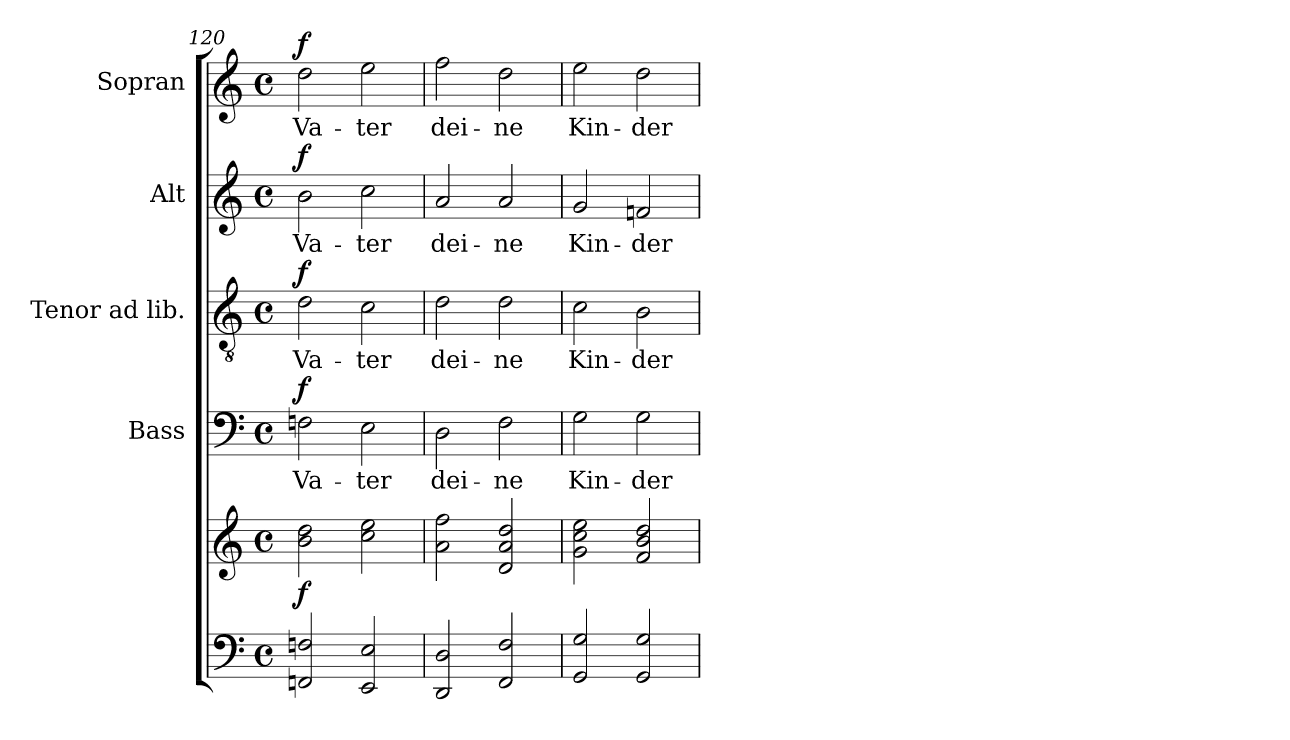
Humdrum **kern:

**kern	**kern	**dynam	**kern	**text	**dynam	**kern	**text	**dynam	**kern	**text	**dynam	**kern	**text	**dynam
*part5	*part5	*part5	*part4	*part4	*part4	*part3	*part3	*part3	*part2	*part2	*part2	*part1	*part1	*part1
*staff6	*staff5	*staff5/6	*staff4	*staff4	*staff4	*staff3	*staff3	*staff3	*staff2	*staff2	*staff2	*staff1	*staff1	*staff1
*	*	*	*I"Bass	*	*	*I"Tenor ad lib.	*	*	*I"Alt	*	*	*I"Sopran	*	*
*	*	*	*I'B.	*	*	*I'T.	*	*	*I'A.	*	*	*I'S.	*	*
*clefF4	*clefG2	*	*clefF4	*	*	*clefGv2	*	*	*clefG2	*	*	*clefG2	*	*
*k[]	*k[]	*	*k[]	*	*	*k[]	*	*	*k[]	*	*	*k[]	*	*
*C:	*C:	*	*C:	*	*	*C:	*	*	*C:	*	*	*C:	*	*
*M4/4	*M4/4	*	*M4/4	*	*	*M4/4	*	*	*M4/4	*	*	*M4/4	*	*
*met(c)	*met(c)	*	*met(c)	*	*	*met(c)	*	*	*met(c)	*	*	*met(c)	*	*
=120	=120	=120	=120	=120	=120	=120	=120	=120	=120	=120	=120	=120	=120	=120
!	!	!LO:DY:b	!	!LO:LY:b	!LO:DY:a	!	!LO:LY:b	!LO:DY:a	!	!LO:LY:b	!LO:DY:a	!	!LO:LY:b	!LO:DY:a
2FFn/ 2Fn/	2b\ 2dd\	f	2Fn\	Va-	f	2d\	Va-	f	2b\	Va-	f	2dd\	Va-	f
!	!	!	!	!LO:LY:b	!	!	!LO:LY:b	!	!	!LO:LY:b	!	!	!LO:LY:b	!
2EE/ 2E/	2cc\ 2ee\	.	2E\	-ter	.	2c\	-ter	.	2cc\	-ter	.	2ee\	-ter	.
=121	=121	=121	=121	=121	=121	=121	=121	=121	=121	=121	=121	=121	=121	=121
!	!	!	!	!LO:LY:b	!	!	!LO:LY:b	!	!	!LO:LY:b	!	!	!LO:LY:b	!
2DD/ 2D/	2a\ 2ff\	.	2D\	dei-	.	2d\	dei-	.	2a/	dei-	.	2ff\	dei-	.
!	!	!	!	!LO:LY:b	!	!	!LO:LY:b	!	!	!LO:LY:b	!	!	!LO:LY:b	!
2FF/ 2F/	2d/ 2a/ 2dd/	.	2F\	-ne	.	2d\	-ne	.	2a/	-ne	.	2dd\	-ne	.
=122	=122	=122	=122	=122	=122	=122	=122	=122	=122	=122	=122	=122	=122	=122
!	!	!	!	!LO:LY:b	!	!	!LO:LY:b	!	!	!LO:LY:b	!	!	!LO:LY:b	!
2GG/ 2G/	2g\ 2cc\ 2ee\	.	2G\	Kin-	.	2c\	Kin-	.	2g/	Kin-	.	2ee\	Kin-	.
!	!	!	!	!LO:LY:b	!	!	!LO:LY:b	!	!	!LO:LY:b	!	!	!LO:LY:b	!
2GG/ 2G/	2f/ 2b/ 2dd/	.	2G\	-der	.	2B\	-der	.	2fn/	-der	.	2dd\	-der	.
=	=	=	=	=	=	=	=	=	=	=	=	=	=	=
*-	*-	*-	*-	*-	*-	*-	*-	*-	*-	*-	*-	*-	*-	*-
